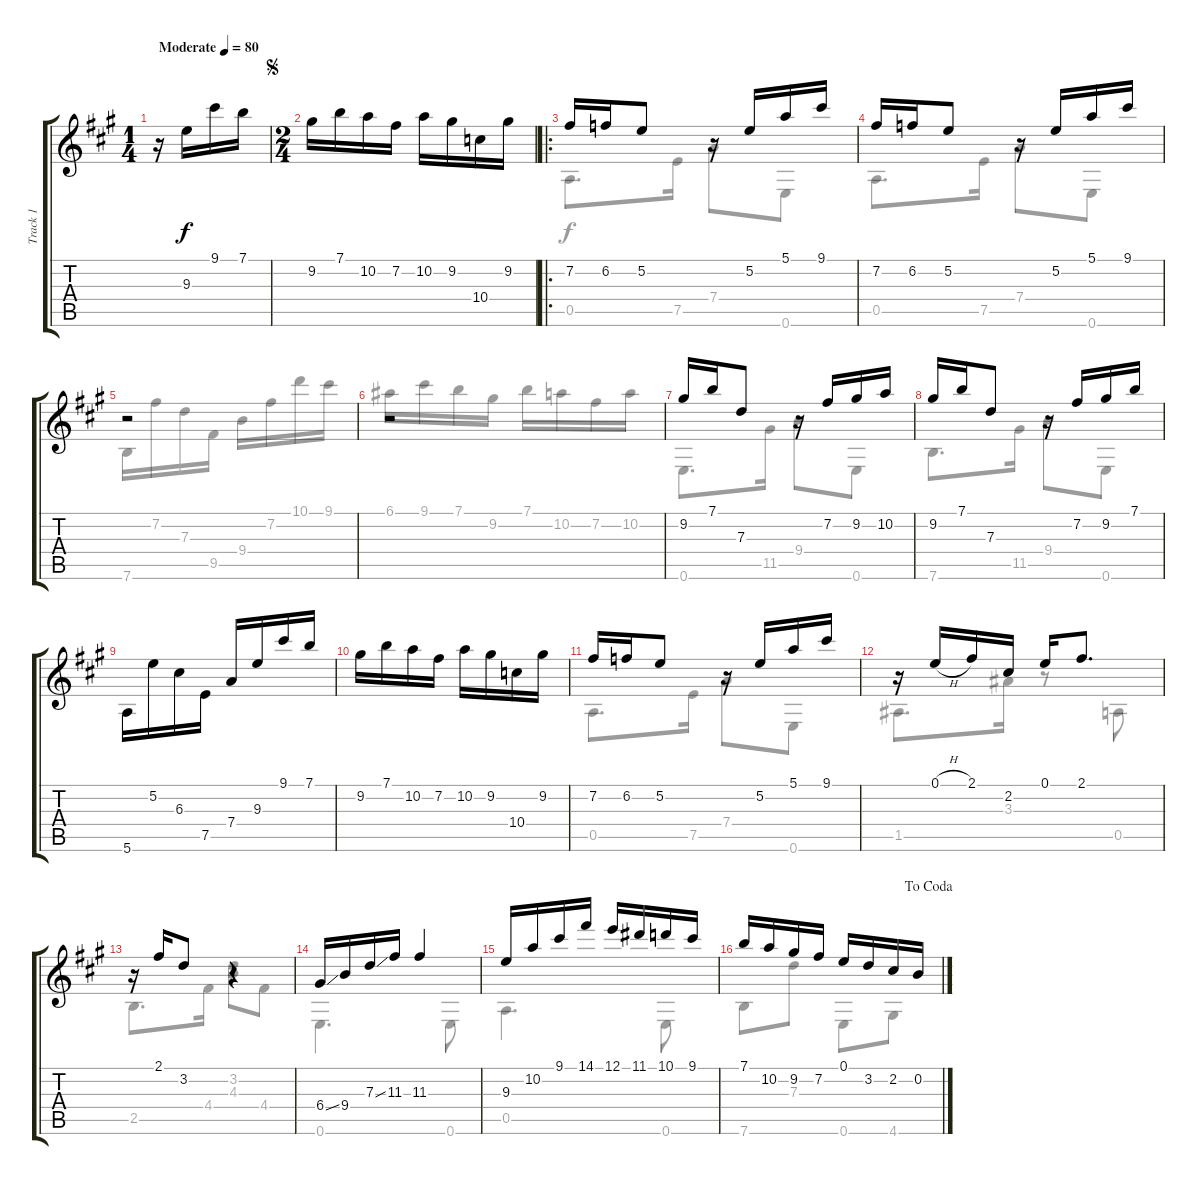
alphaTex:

\track ("Track 1" "Track 1") {instrument acousticguitarnylon}
\staff {score tabs}
\tuning (E4 B3 G3 D3 A2 E2) {hide}
\voice
\ts (1 4)
\tempo (80 "Moderate")
\clef g2
\ks a
r.16{dy f instrument acousticguitarnylon} 9.3.16 9.1.16 7.1.16 |
\ts (2 4)
\jump segno
9.2.16 7.1.16 10.2.16 7.2.16 10.2.16 9.2.16 10.4.16 9.2.16 |
\ro
7.2.16 6.2.16 5.2.8 r.16 5.2.16 5.1.16 9.1.16 |
7.2.16{beam Up} 6.2.16{beam Up} 5.2.8{beam Up} r.16 5.2.16{beam Up} 5.1.16{beam Up} 9.1.16{beam Up} |
r.2 |
r.2 |
9.2.16 7.1.16 7.3.8 r.16 7.2.16 9.2.16 10.2.16 |
9.2.16 7.1.16 7.3.8 r.16 7.2.16 9.2.16 7.1.16 |
5.6.16{beam Down} 5.2.16{beam Down} 6.3.16{beam Down} 7.5.16{beam Down} 7.4.16{beam Up} 9.3.16{beam Up} 9.1.16{beam Up} 7.1.16{beam Up} |
9.2.16 7.1.16 10.2.16 7.2.16 10.2.16 9.2.16 10.4.16 9.2.16 |
7.2.16{beam Up} 6.2.16{beam Up} 5.2.8{beam Up} r.16 5.2.16{beam Up} 5.1.16{beam Up} 9.1.16{beam Up} |
r.16 0.1{h}.16 2.1.16 2.2.16 0.1.16 2.1.8{d} |
r.16 2.1.16 3.2.8 r.4 |
6.4{ss}.16 9.4.16 7.3{ss}.16 11.3.16 11.3.4 |
9.3.16 10.2.16 9.1.16 14.1.16 12.1.16 11.1.16 10.1.16 9.1.16 |
\jump dacoda
7.1.16 10.2.16 9.2.16 7.2.16 0.1.16 3.2.16 2.2.16 0.2.16
\voice
\clef g2
\ottava regular
\simile none
\ks a
|
|
0.5.8{d} 7.5.16 7.4.8 0.6.8 |
0.5.8{d} 7.5.16 7.4.8 0.6.8 |
7.6.16 7.2.16 7.3.16 9.5.16 9.4.16 7.2.16 10.1.16 9.1.16 |
6.1.16 9.1.16 7.1.16 9.2.16 7.1.16 10.2.16 7.2.16 10.2.16 |
0.6.8{d} 11.5.16 9.4.8 0.6.8 |
7.6.8{d} 11.5.16 9.4.8 0.6.8 |
|
|
0.5.8{d} 7.5.16 7.4.8 0.6.8 |
1.5.8{d} 3.3.16 r.8 0.5.8 |
2.5.8{d} 4.4.16 (3.2 4.3).8 4.4.8 |
0.6.4{d} 0.6.8 |
0.5.4{d} 0.6.8 |
7.6.8 7.3.8 0.6.8 4.6.8
